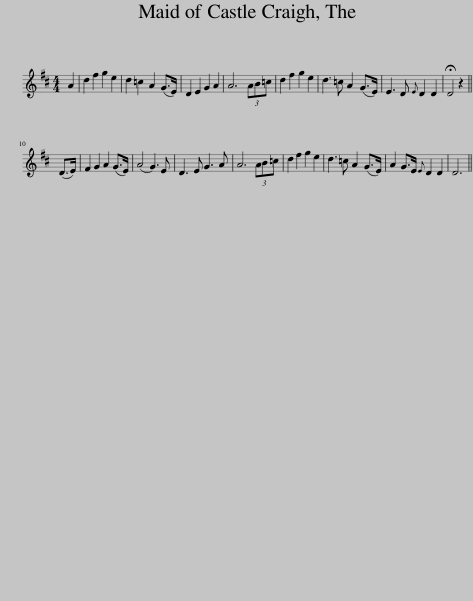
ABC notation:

X:1
L:1/8
M:4/4
I:linebreak $
K:D
V:1 treble
V:1
 A2 | d2 f2 g2 e2 | d2 =c2 A2 (G>E) | D2 E2 G2 A2 | A6 (3AB=c | %5
 d2 f2 g2 e2 | d3 =c A2 (G>E) | E3 D{E} D2 D2 | !fermata!D4 z2 ||$ (D>E) | %10
 F2 G2 A2 (G>E) | (A4 G3) E | D3 E G3 A | A6 (3AB=c | d2 f2 g2 e2 | %15
 d3 =c A2 (G>E) | A2 G>E{E} D2 D2 | D6 || %18
